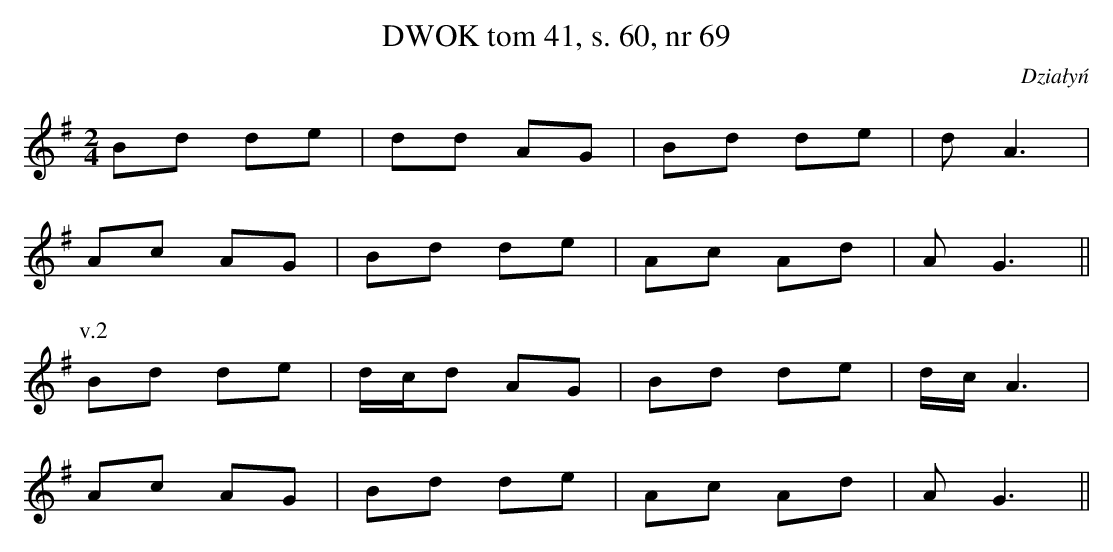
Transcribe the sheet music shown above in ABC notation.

X:1
T:DWOK tom 41, s. 60, nr 69
O:Działyń
L:1/16
M:2/4
K:G
B2d2 d2e2|d2d2 A2G2|B2d2 d2e2|d2A6|
A2c2 A2G2|B2d2 d2e2|A2c2 A2d2|A2G6||
P:v.2
B2d2 d2e2|dcd2 A2G2|B2d2 d2e2|dcA6|
A2c2 A2G2|B2d2 d2e2|A2c2 A2d2|A2G6||
